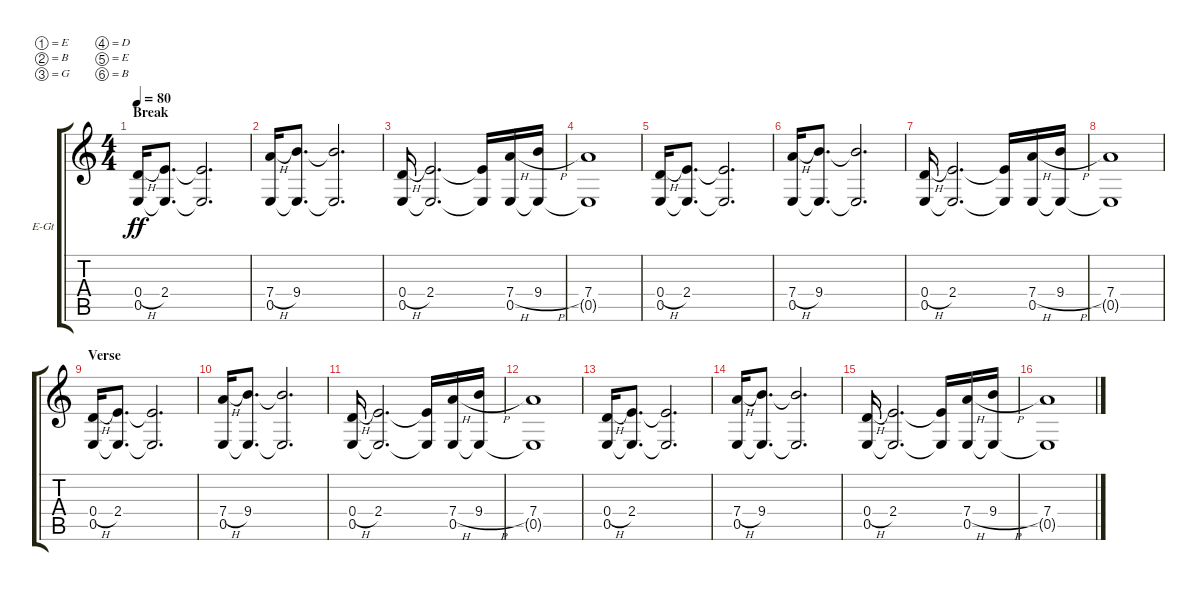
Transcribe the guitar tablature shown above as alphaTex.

\defaultSystemsLayout 4
\bracketExtendMode groupsimilarinstruments
\firstSystemTrackNameOrientation horizontal
\otherSystemsTrackNameOrientation horizontal
\track ("Adam Jones - Clean Guitar" "E-Gt") {instrument electricguitarclean}
\staff {score tabs}
\tuning (E4 B3 G3 D3 E2 B1)
\ts (4 4)
\section ("" "Break")
\tempo 80
\clef g2
\ks c
(0.5 0.4{h}).16{dy ff} (2.4 0.5{t}).8{d} (0.5{t} 2.4{t}).2{d} |
(0.5 7.4{h}).16 (9.4 0.5{t}).8{d} (0.5{t} 9.4{t}).2{d} |
(0.5 0.4{h}).16 (0.5{t} 2.4).2{d} (0.5{t} 2.4{t}).16 (0.5 7.4{h}).16 (9.4{h} 0.5{t}).16 |
(7.4 0.5{t}).1 |
(0.5 0.4{h}).16 (2.4 0.5{t}).8{d} (0.5{t} 2.4{t}).2{d} |
(0.5 7.4{h}).16 (9.4 0.5{t}).8{d} (0.5{t} 9.4{t}).2{d} |
(0.5 0.4{h}).16 (0.5{t} 2.4).2{d} (0.5{t} 2.4{t}).16 (0.5 7.4{h}).16 (9.4{h} 0.5{t}).16 |
(7.4 0.5{t}).1 |
\section ("" "Verse")
(0.5 0.4{h}).16 (2.4 0.5{t}).8{d} (0.5{t} 2.4{t}).2{d} |
(0.5 7.4{h}).16 (9.4 0.5{t}).8{d} (0.5{t} 9.4{t}).2{d} |
(0.5 0.4{h}).16 (0.5{t} 2.4).2{d} (0.5{t} 2.4{t}).16 (0.5 7.4{h}).16 (9.4{h} 0.5{t}).16 |
(7.4 0.5{t}).1 |
(0.5 0.4{h}).16 (2.4 0.5{t}).8{d} (0.5{t} 2.4{t}).2{d} |
(0.5 7.4{h}).16 (9.4 0.5{t}).8{d} (0.5{t} 9.4{t}).2{d} |
(0.5 0.4{h}).16 (0.5{t} 2.4).2{d} (0.5{t} 2.4{t}).16 (0.5 7.4{h}).16 (9.4{h} 0.5{t}).16 |
(7.4 0.5{t}).1
